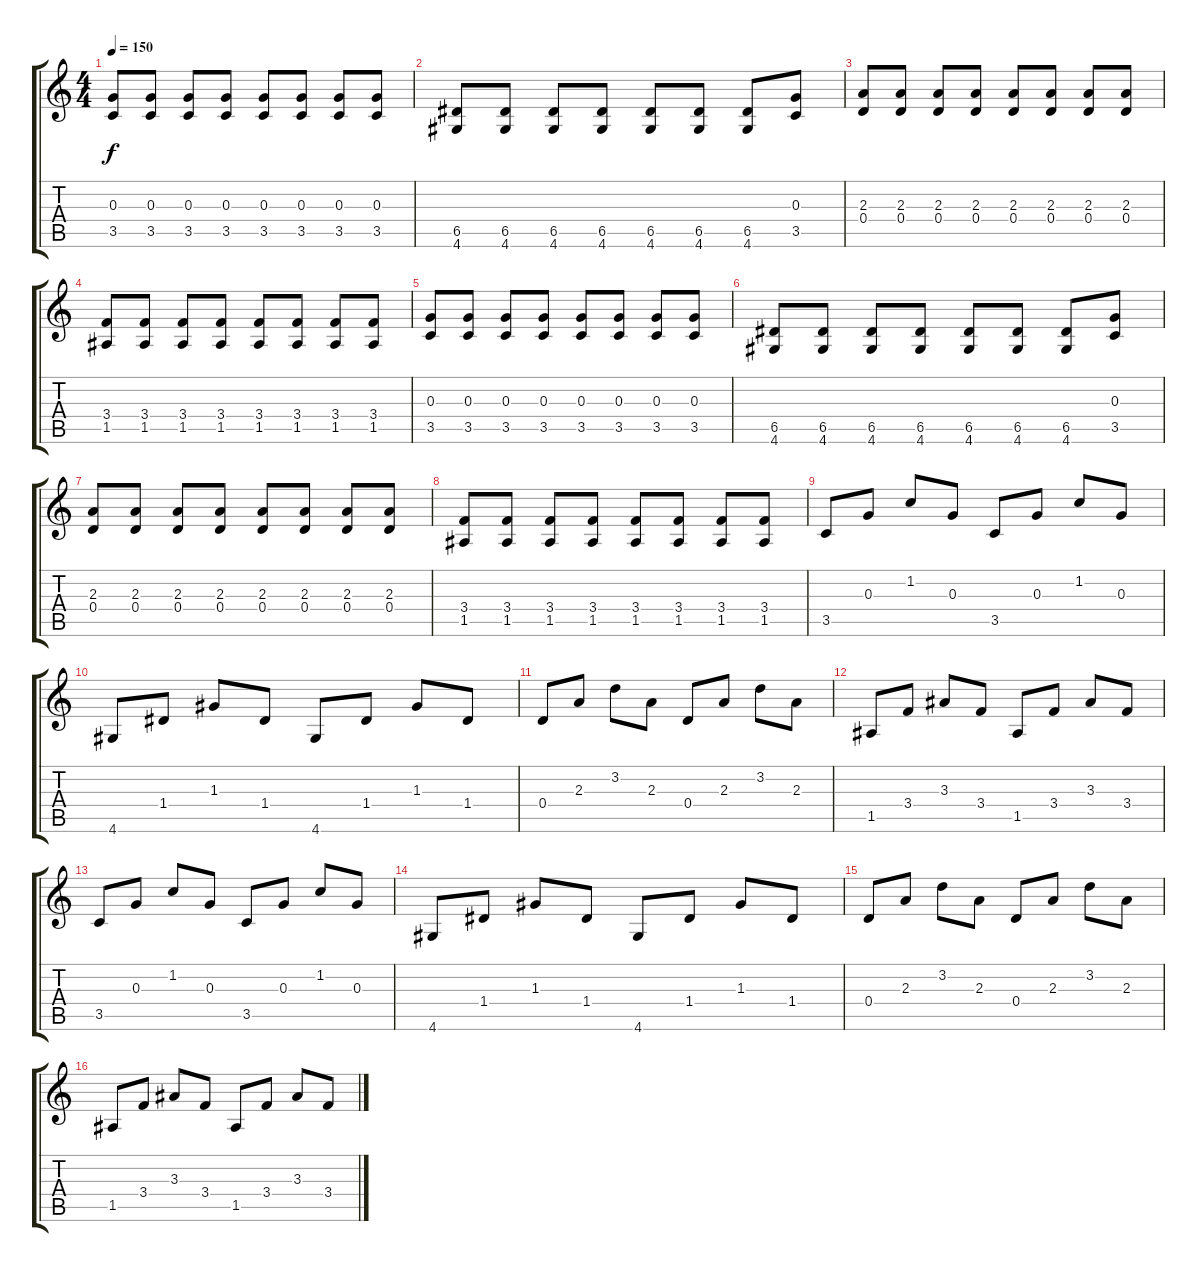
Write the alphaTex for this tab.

\track "" {instrument acousticguitarnylon}
\staff {score tabs}
\tuning (E4 B3 G3 D3 A2 E2) {hide}
\ts (4 4)
\tempo 150
\clef g2
\ks c
(0.3 3.5).8{dy f} (0.3 3.5).8 (0.3 3.5).8 (0.3 3.5).8 (0.3 3.5).8 (0.3 3.5).8 (0.3 3.5).8 (0.3 3.5).8 |
(6.5 4.6).8 (6.5 4.6).8 (6.5 4.6).8 (6.5 4.6).8 (6.5 4.6).8 (6.5 4.6).8 (6.5 4.6).8 (0.3 3.5).8 |
(2.3 0.4).8 (2.3 0.4).8 (2.3 0.4).8 (2.3 0.4).8 (2.3 0.4).8 (2.3 0.4).8 (2.3 0.4).8 (2.3 0.4).8 |
(3.4 1.5).8 (3.4 1.5).8 (3.4 1.5).8 (3.4 1.5).8 (3.4 1.5).8 (3.4 1.5).8 (3.4 1.5).8 (3.4 1.5).8 |
(0.3 3.5).8 (0.3 3.5).8 (0.3 3.5).8 (0.3 3.5).8 (0.3 3.5).8 (0.3 3.5).8 (0.3 3.5).8 (0.3 3.5).8 |
(6.5 4.6).8 (6.5 4.6).8 (6.5 4.6).8 (6.5 4.6).8 (6.5 4.6).8 (6.5 4.6).8 (6.5 4.6).8 (0.3 3.5).8 |
(2.3 0.4).8 (2.3 0.4).8 (2.3 0.4).8 (2.3 0.4).8 (2.3 0.4).8 (2.3 0.4).8 (2.3 0.4).8 (2.3 0.4).8 |
(3.4 1.5).8 (3.4 1.5).8 (3.4 1.5).8 (3.4 1.5).8 (3.4 1.5).8 (3.4 1.5).8 (3.4 1.5).8 (3.4 1.5).8 |
3.5.8 0.3.8 1.2.8 0.3.8 3.5.8 0.3.8 1.2.8 0.3.8 |
4.6.8 1.4.8 1.3.8 1.4.8 4.6.8 1.4.8 1.3.8 1.4.8 |
0.4.8 2.3.8 3.2.8 2.3.8 0.4.8 2.3.8 3.2.8 2.3.8 |
1.5.8 3.4.8 3.3.8 3.4.8 1.5.8 3.4.8 3.3.8 3.4.8 |
3.5.8 0.3.8 1.2.8 0.3.8 3.5.8 0.3.8 1.2.8 0.3.8 |
4.6.8 1.4.8 1.3.8 1.4.8 4.6.8 1.4.8 1.3.8 1.4.8 |
0.4.8 2.3.8 3.2.8 2.3.8 0.4.8 2.3.8 3.2.8 2.3.8 |
1.5.8 3.4.8 3.3.8 3.4.8 1.5.8 3.4.8 3.3.8 3.4.8
